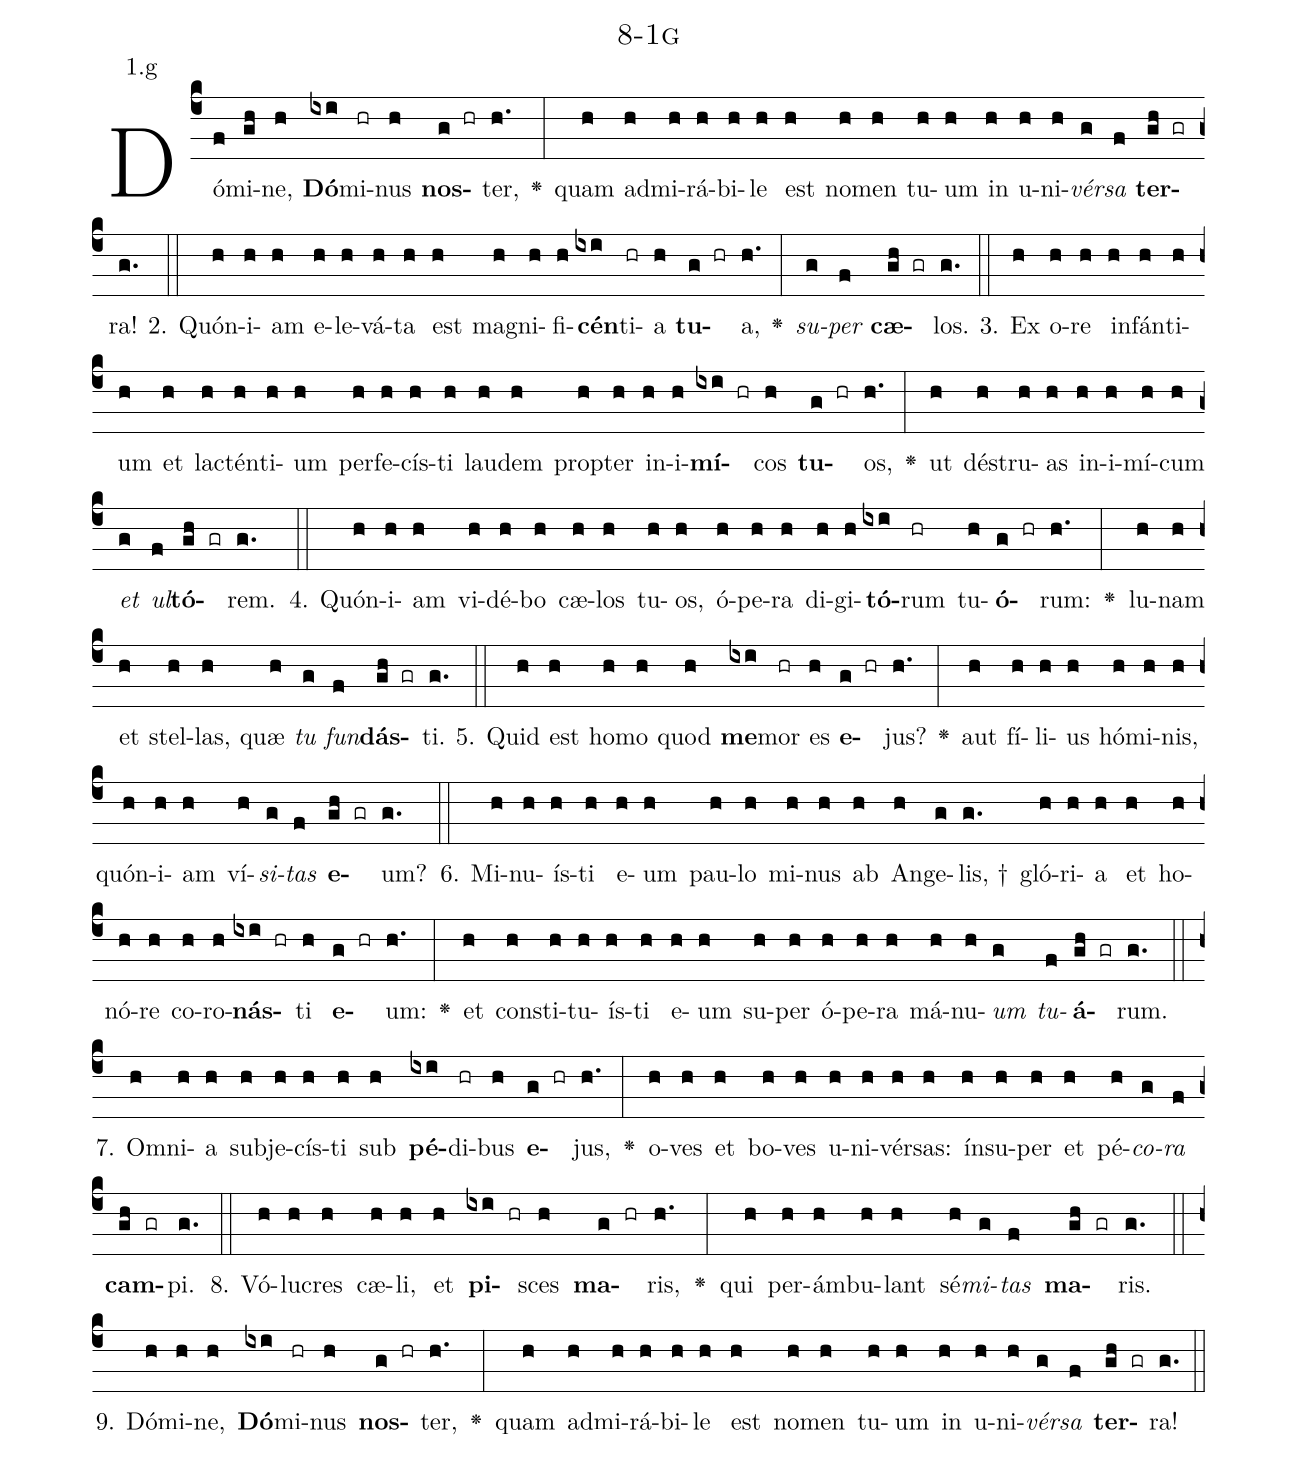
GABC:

name: 8-1g;
annotation: 1.g;
%%
(c4)Dó(f)mi(gh)ne,(h) <b>Dó</b>(ixi)mi(hr)nus(h) <b>nos</b>(g hr)ter,(h.) <v>\greheightstar</v>(:) quam(h) ad(h)mi(h)rá(h)bi(h)le(h) est(h) no(h)men(h) tu(h)um(h) in(h) u(h)ni(h)<i>vér</i>(g)<i>sa</i>(f) <b>ter</b>(gh gr)ra!(g.) (::)
2. Quón(h)i(h)am(h) e(h)le(h)vá(h)ta(h) est(h) ma(h)gni(h)fi(h)<b>cén</b>(ixi)ti(hr)a(h) <b>tu</b>(g hr)a,(h.) <v>\greheightstar</v>(:) <i>su</i>(g)<i>per</i>(f) <b>cæ</b>(gh gr)los.(g.) (::)
3. Ex(h) o(h)re(h) in(h)fán(h)ti(h)um(h) et(h) lac(h)tén(h)ti(h)um(h) per(h)fe(h)cís(h)ti(h) lau(h)dem(h) prop(h)ter(h) in(h)i(h)<b>mí</b>(ixi hr)cos(h) <b>tu</b>(g hr)os,(h.) <v>\greheightstar</v>(:) ut(h) dé(h)stru(h)as(h) in(h)i(h)mí(h)cum(h) <i>et</i>(g) <i>ul</i>(f)<b>tó</b>(gh gr)rem.(g.) (::)
4. Quón(h)i(h)am(h) vi(h)dé(h)bo(h) cæ(h)los(h) tu(h)os,(h) ó(h)pe(h)ra(h) di(h)gi(h)<b>tó</b>(ixi)rum(hr) tu(h)<b>ó</b>(g hr)rum:(h.) <v>\greheightstar</v>(:) lu(h)nam(h) et(h) stel(h)las,(h) quæ(h) <i>tu</i>(g) <i>fun</i>(f)<b>dás</b>(gh gr)ti.(g.) (::)
5. Quid(h) est(h) ho(h)mo(h) quod(h) <b>me</b>(ixi)mor(hr) es(h) <b>e</b>(g hr)jus?(h.) <v>\greheightstar</v>(:) aut(h) fí(h)li(h)us(h) hó(h)mi(h)nis,(h) quón(h)i(h)am(h) ví(h)<i>si</i>(g)<i>tas</i>(f) <b>e</b>(gh gr)um?(g.) (::)
6. Mi(h)nu(h)ís(h)ti(h) e(h)um(h) pau(h)lo(h) mi(h)nus(h) ab(h) An(h)ge(g)lis, †(g.) gló(h)ri(h)a(h) et(h) ho(h)nó(h)re(h) co(h)ro(h)<b>nás</b>(ixi hr)ti(h) <b>e</b>(g hr)um:(h.) <v>\greheightstar</v>(:) et(h) con(h)sti(h)tu(h)ís(h)ti(h) e(h)um(h) su(h)per(h) ó(h)pe(h)ra(h) má(h)nu(h)<i>um</i>(g) <i>tu</i>(f)<b>á</b>(gh gr)rum.(g.) (::)
7. Om(h)ni(h)a(h) sub(h)je(h)cís(h)ti(h) sub(h) <b>pé</b>(ixi)di(hr)bus(h) <b>e</b>(g hr)jus,(h.) <v>\greheightstar</v>(:) o(h)ves(h) et(h) bo(h)ves(h) u(h)ni(h)vér(h)sas:(h) ín(h)su(h)per(h) et(h) pé(h)<i>co</i>(g)<i>ra</i>(f) <b>cam</b>(gh gr)pi.(g.) (::)
8. Vó(h)lu(h)cres(h) cæ(h)li,(h) et(h) <b>pi</b>(ixi hr)sces(h) <b>ma</b>(g hr)ris,(h.) <v>\greheightstar</v>(:) qui(h) per(h)ám(h)bu(h)lant(h) sé(h)<i>mi</i>(g)<i>tas</i>(f) <b>ma</b>(gh gr)ris.(g.) (::)
9. Dó(h)mi(h)ne,(h) <b>Dó</b>(ixi)mi(hr)nus(h) <b>nos</b>(g hr)ter,(h.) <v>\greheightstar</v>(:) quam(h) ad(h)mi(h)rá(h)bi(h)le(h) est(h) no(h)men(h) tu(h)um(h) in(h) u(h)ni(h)<i>vér</i>(g)<i>sa</i>(f) <b>ter</b>(gh gr)ra!(g.) (::)
